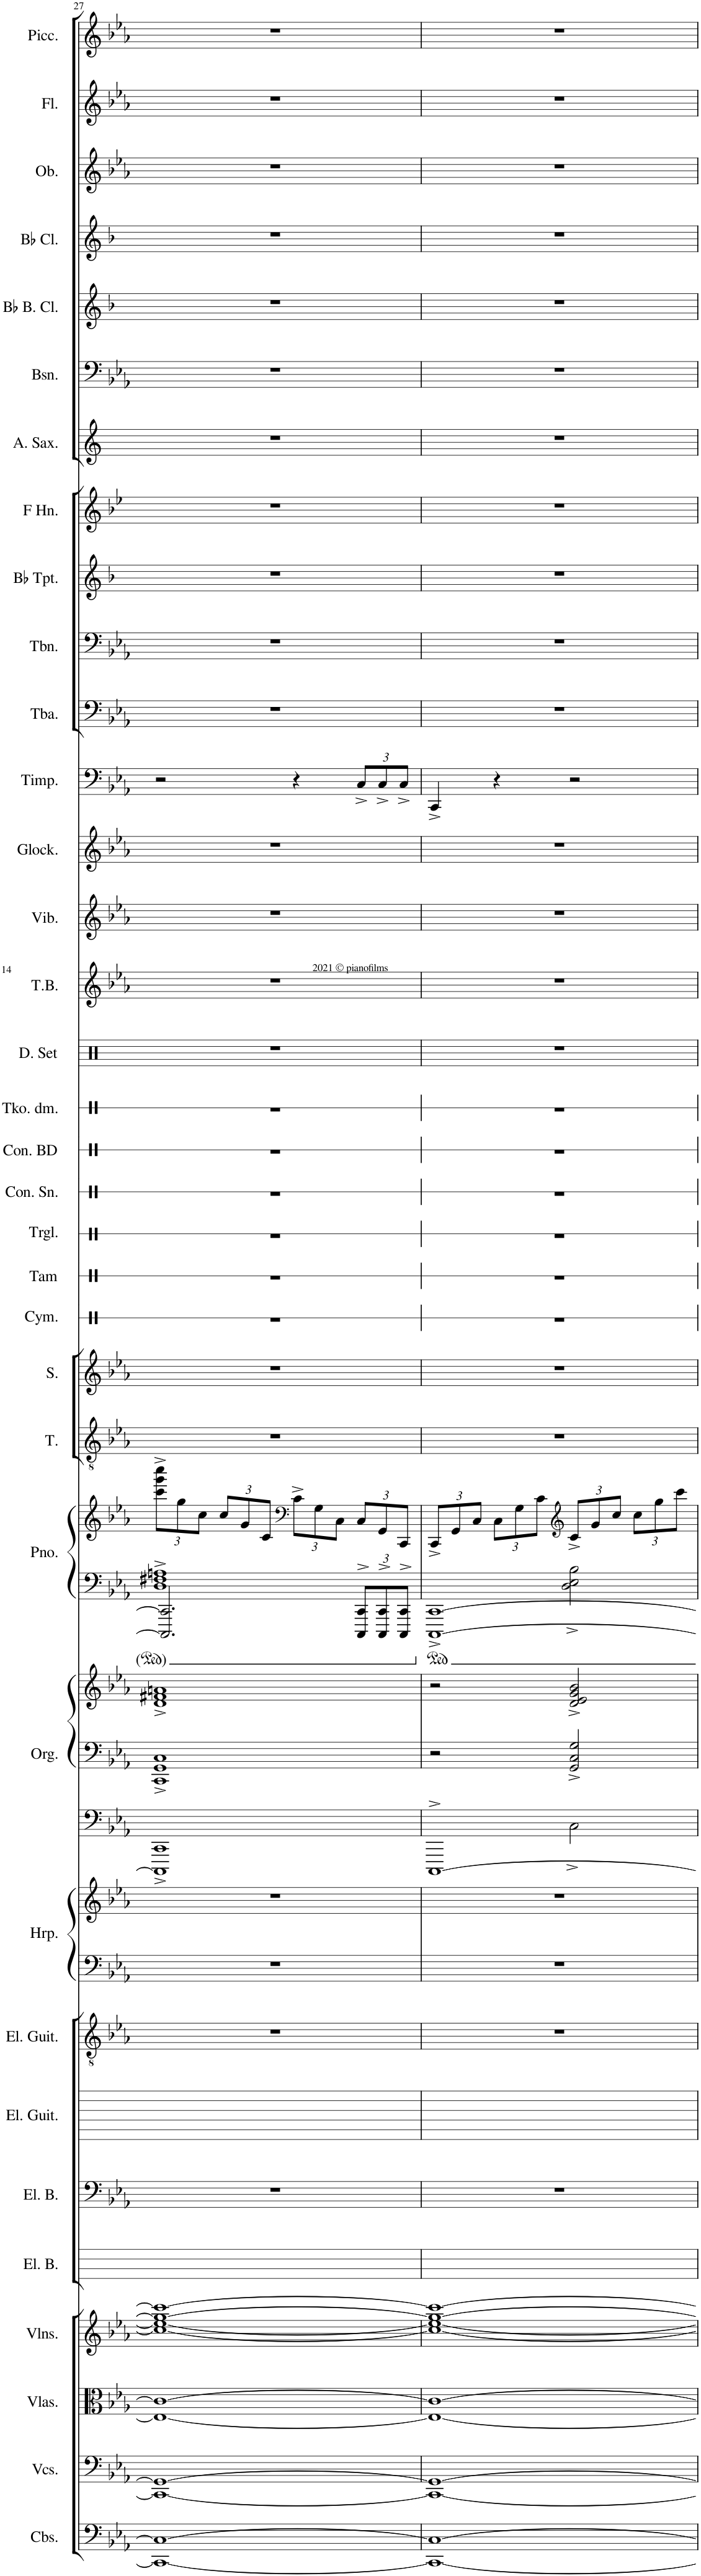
**kern	**kern	**kern	**kern	**kern	**kern	**kern	**kern	**kern	**kern	**kern	**kern	**kern	**kern	**kern	**kern	**kern	**kern	**kern	**kern	**kern	**kern	**kern	**kern	**kern	**kern	**kern	**kern	**kern	**kern	**kern	**kern	**kern	**kern	**kern	**kern	**kern	**kern	**kern
*part35	*part34	*part33	*part32	*part31	*part30	*part29	*part28	*part27	*part27	*part26	*part26	*part26	*part25	*part25	*part24	*part23	*part22	*part21	*part20	*part19	*part18	*part17	*part16	*part15	*part14	*part13	*part12	*part11	*part10	*part9	*part8	*part7	*part6	*part5	*part4	*part3	*part2	*part1
*staff39	*staff38	*staff37	*staff36	*staff35	*staff34	*staff33	*staff32	*staff31	*staff30	*staff29	*staff28	*staff27	*staff26	*staff25	*staff24	*staff23	*staff22	*staff21	*staff20	*staff19	*staff18	*staff17	*staff16	*staff15	*staff14	*staff13	*staff12	*staff11	*staff10	*staff9	*staff8	*staff7	*staff6	*staff5	*staff4	*staff3	*staff2	*staff1
*I"Contrabasses	*I"Violoncellos	*I"Violas	*I"Violins	*I"Electric Bass	*I"Electric Bass	*I"Electric Guitar	*I"Electric Guitar	*I"Harp	*	*I"Organ	*	*	*I"Piano	*	*I"Tenor	*I"Soprano	*I"Cymbal	*I"Tam-Tam	*I"Triangle	*I"Concert Snare Drum	*I"Concert Bass Drum	*I"Taiko Drum	*I"Drumset	*I"Tubular Bells	*I"Vibraphone	*I"Glockenspiel	*I"Timpani	*I"Tuba	*I"Trombone	*I"Bb Trumpet	*I"Horn in F	*I"Alto Saxophone	*I"Bassoon	*I"Bb Bass Clarinet	*I"Bb Clarinet	*I"Oboe	*I"Flute	*I"Piccolo
*I'Cbs.	*I'Vcs.	*I'Vlas.	*I'Vlns.	*I'El. B.	*I'El. B.	*I'El. Guit.	*I'El. Guit.	*I'Hrp.	*	*I'Org.	*	*	*I'Pno.	*	*I'T.	*I'S.	*I'Cym.	*I'Tam	*I'Trgl.	*I'Con. Sn.	*I'Con. BD	*I'Tko. dm.	*I'D. Set	*I'T.B.	*I'Vib.	*I'Glock.	*I'Timp.	*I'Tba.	*I'Tbn.	*I'Bb Tpt.	*	*I'A. Sax.	*I'Bsn.	*I'Bb B. Cl.	*I'Bb Cl.	*I'Ob.	*I'Fl.	*I'Picc.
!!LO:PB:g=z
*clefF4	*clefF4	*clefC3	*clefG2	*	*clefF4	*	*clefGv2	*clefF4	*clefG2	*clefF4	*clefF4	*clefG2	*clefF4	*clefG2	*clefGv2	*clefG2	*clefX	*clefX	*clefX	*clefX	*clefX	*clefX	*clefX	*clefG2	*clefG2	*clefG2	*clefF4	*clefF4	*clefF4	*clefG2	*clefG2	*clefG2	*clefF4	*clefG2	*clefG2	*clefG2	*clefG2	*clefG2
*Trd7c12	*	*	*	*Trd7c12	*Trd7c12	*	*	*	*	*	*	*	*	*	*	*	*	*	*	*	*	*	*	*	*	*Trd-14c-24	*	*	*	*Trd1c2	*Trd4c7	*Trd5c9	*	*Trd8c14	*Trd1c2	*	*	*Trd-7c-12
*k[b-e-a-]	*k[b-e-a-]	*k[b-e-a-]	*k[b-e-a-]	*k[b-e-a-]	*k[b-e-a-]	*k[b-e-a-]	*k[b-e-a-]	*k[b-e-a-]	*k[b-e-a-]	*k[b-e-a-]	*k[b-e-a-]	*k[b-e-a-]	*k[b-e-a-]	*k[b-e-a-]	*k[b-e-a-]	*k[b-e-a-]	*k[]	*k[]	*k[]	*k[]	*k[]	*k[]	*k[]	*k[b-e-a-]	*k[b-e-a-]	*k[b-e-a-]	*k[b-e-a-]	*k[b-e-a-]	*k[b-e-a-]	*k[b-]	*k[b-e-]	*k[]	*k[b-e-a-]	*k[b-]	*k[b-]	*k[b-e-a-]	*k[b-e-a-]	*k[b-e-a-]
*M2/2	*M2/2	*M2/2	*M2/2	*M2/2	*M2/2	*M2/2	*M2/2	*M2/2	*M2/2	*M2/2	*M2/2	*M2/2	*M2/2	*M2/2	*M2/2	*M2/2	*M2/2	*M2/2	*M2/2	*M2/2	*M2/2	*M2/2	*M2/2	*M2/2	*M2/2	*M2/2	*M2/2	*M2/2	*M2/2	*M2/2	*M2/2	*M2/2	*M2/2	*M2/2	*M2/2	*M2/2	*M2/2	*M2/2
=27	=27	=27	=27	=27	=27	=27	=27	=27	=27	=27	=27	=27	=27	=27	=27	=27	=27	=27	=27	=27	=27	=27	=27	=27	=27	=27	=27	=27	=27	=27	=27	=27	=27	=27	=27	=27	=27	=27
*	*	*	*	*	*	*	*	*	*	*	*	*	*^	*	*	*	*	*	*	*	*	*	*	*	*	*	*	*	*	*	*	*	*	*	*	*	*	*
*	*	*	*	*	*	*	*	*	*	*	*	*	*	*	*Xbrackettup	*	*	*	*	*	*	*	*	*	*	*	*	*	*	*	*	*	*	*	*	*	*	*	*
1CC_ 1C_	1CC_ 1GG_	1E-_ 1c_	1cc_ 1ee-_ 1gg_ 1ccc_	1r	1r	1r	1r	1r	1r	1CCC]^ 1CC^	1CC^ 1GG^ 1C^	1d^ 1f#X^ 1an^	2.CCC/] 2.CC/]	1D^> 1F#X^> 1An^>	12ccc\^ 12ggg\^ 12cccc\^L	1r	1r	1r	1r	1r	1r	1r	1r	1r	1r	1r	1r	2r	1r	1r	1r	1r	1r	1r	1r	1r	1r	1r	1r
.	.	.	.	.	.	.	.	.	.	.	.	.	.	.	12gg\	.	.	.	.	.	.	.	.	.	.	.	.	.	.	.	.	.	.	.	.	.	.	.	.
.	.	.	.	.	.	.	.	.	.	.	.	.	.	.	12cc\J	.	.	.	.	.	.	.	.	.	.	.	.	.	.	.	.	.	.	.	.	.	.	.	.
.	.	.	.	.	.	.	.	.	.	.	.	.	.	.	12cc/L	.	.	.	.	.	.	.	.	.	.	.	.	.	.	.	.	.	.	.	.	.	.	.	.
.	.	.	.	.	.	.	.	.	.	.	.	.	.	.	12g/	.	.	.	.	.	.	.	.	.	.	.	.	.	.	.	.	.	.	.	.	.	.	.	.
.	.	.	.	.	.	.	.	.	.	.	.	.	.	.	12c/J	.	.	.	.	.	.	.	.	.	.	.	.	.	.	.	.	.	.	.	.	.	.	.	.
*	*	*	*	*	*	*	*	*	*	*	*	*	*	*	*clefF4	*	*	*	*	*	*	*	*	*	*	*	*	*	*	*	*	*	*	*	*	*	*	*	*
.	.	.	.	.	.	.	.	.	.	.	.	.	.	.	12c^\L	.	.	.	.	.	.	.	.	.	.	.	.	4r	.	.	.	.	.	.	.	.	.	.	.
.	.	.	.	.	.	.	.	.	.	.	.	.	.	.	12G\	.	.	.	.	.	.	.	.	.	.	.	.	.	.	.	.	.	.	.	.	.	.	.	.
.	.	.	.	.	.	.	.	.	.	.	.	.	.	.	12C\J	.	.	.	.	.	.	.	.	.	.	.	.	.	.	.	.	.	.	.	.	.	.	.	.
*	*	*	*	*	*	*	*	*	*	*	*	*	*Xbrackettup	*	*	*	*	*	*	*	*	*	*	*	*	*	*	*Xbrackettup	*	*	*	*	*	*	*	*	*	*	*
.	.	.	.	.	.	.	.	.	.	.	.	.	12CCC/^ 12CC/^L	.	12C/L	.	.	.	.	.	.	.	.	.	.	.	.	12C^/L	.	.	.	.	.	.	.	.	.	.	.
.	.	.	.	.	.	.	.	.	.	.	.	.	12CCC/^ 12CC/^	.	12GG/	.	.	.	.	.	.	.	.	.	.	.	.	12C^/	.	.	.	.	.	.	.	.	.	.	.
.	.	.	.	.	.	.	.	.	.	.	.	.	12CCC/^ 12CC/^J	.	12CC/J	.	.	.	.	.	.	.	.	.	.	.	.	12C^/J	.	.	.	.	.	.	.	.	.	.	.
=28	=28	=28	=28	=28	=28	=28	=28	=28	=28	=28	=28	=28	=28	=28	=28	=28	=28	=28	=28	=28	=28	=28	=28	=28	=28	=28	=28	=28	=28	=28	=28	=28	=28	=28	=28	=28	=28	=28	=28
*	*	*	*	*	*	*	*	*	*	*^	*	*	*	*	*	*	*	*	*	*	*	*	*	*	*	*	*	*	*	*	*	*	*	*	*	*	*	*	*
1CC_ 1C_	1CC_ 1GG_	1E-_ 1c_	1cc_ 1ee-_ 1gg_ 1ccc_	1r	1r	1r	1r	1r	1r	2ryy	[1CCC^	2r	2r	[1CCC^< [1CC^<	2ryy	12CC^/L	1r	1r	1r	1r	1r	1r	1r	1r	1r	1r	1r	1r	4CC^/	1r	1r	1r	1r	1r	1r	1r	1r	1r	1r	1r
.	.	.	.	.	.	.	.	.	.	.	.	.	.	.	.	12GG/	.	.	.	.	.	.	.	.	.	.	.	.	.	.	.	.	.	.	.	.	.	.	.	.
.	.	.	.	.	.	.	.	.	.	.	.	.	.	.	.	12C/J	.	.	.	.	.	.	.	.	.	.	.	.	.	.	.	.	.	.	.	.	.	.	.	.
.	.	.	.	.	.	.	.	.	.	.	.	.	.	.	.	12C\L	.	.	.	.	.	.	.	.	.	.	.	.	4r	.	.	.	.	.	.	.	.	.	.	.
.	.	.	.	.	.	.	.	.	.	.	.	.	.	.	.	12G\	.	.	.	.	.	.	.	.	.	.	.	.	.	.	.	.	.	.	.	.	.	.	.	.
.	.	.	.	.	.	.	.	.	.	.	.	.	.	.	.	12c\J	.	.	.	.	.	.	.	.	.	.	.	.	.	.	.	.	.	.	.	.	.	.	.	.
*	*	*	*	*	*	*	*	*	*	*	*	*	*	*	*	*clefG2	*	*	*	*	*	*	*	*	*	*	*	*	*	*	*	*	*	*	*	*	*	*	*	*
.	.	.	.	.	.	.	.	.	.	2C^\	.	2GG/^ 2C/^ 2G/^	2d/^ 2e-/^ 2g/^ 2b-/^	.	2D\^ 2E-\^ 2B-\^	12c^/L	.	.	.	.	.	.	.	.	.	.	.	.	2r	.	.	.	.	.	.	.	.	.	.	.
.	.	.	.	.	.	.	.	.	.	.	.	.	.	.	.	12g/	.	.	.	.	.	.	.	.	.	.	.	.	.	.	.	.	.	.	.	.	.	.	.	.
.	.	.	.	.	.	.	.	.	.	.	.	.	.	.	.	12cc/J	.	.	.	.	.	.	.	.	.	.	.	.	.	.	.	.	.	.	.	.	.	.	.	.
.	.	.	.	.	.	.	.	.	.	.	.	.	.	.	.	12cc\L	.	.	.	.	.	.	.	.	.	.	.	.	.	.	.	.	.	.	.	.	.	.	.	.
.	.	.	.	.	.	.	.	.	.	.	.	.	.	.	.	12gg\	.	.	.	.	.	.	.	.	.	.	.	.	.	.	.	.	.	.	.	.	.	.	.	.
.	.	.	.	.	.	.	.	.	.	.	.	.	.	.	.	12ccc\J	.	.	.	.	.	.	.	.	.	.	.	.	.	.	.	.	.	.	.	.	.	.	.	.
*	*	*	*	*	*	*	*	*	*	*v	*v	*	*	*v	*v	*	*	*	*	*	*	*	*	*	*	*	*	*	*	*	*	*	*	*	*	*	*	*	*	*
=	=	=	=	=	=	=	=	=	=	=	=	=	=	=	=	=	=	=	=	=	=	=	=	=	=	=	=	=	=	=	=	=	=	=	=	=	=	=
*-	*-	*-	*-	*-	*-	*-	*-	*-	*-	*-	*-	*-	*-	*-	*-	*-	*-	*-	*-	*-	*-	*-	*-	*-	*-	*-	*-	*-	*-	*-	*-	*-	*-	*-	*-	*-	*-	*-
